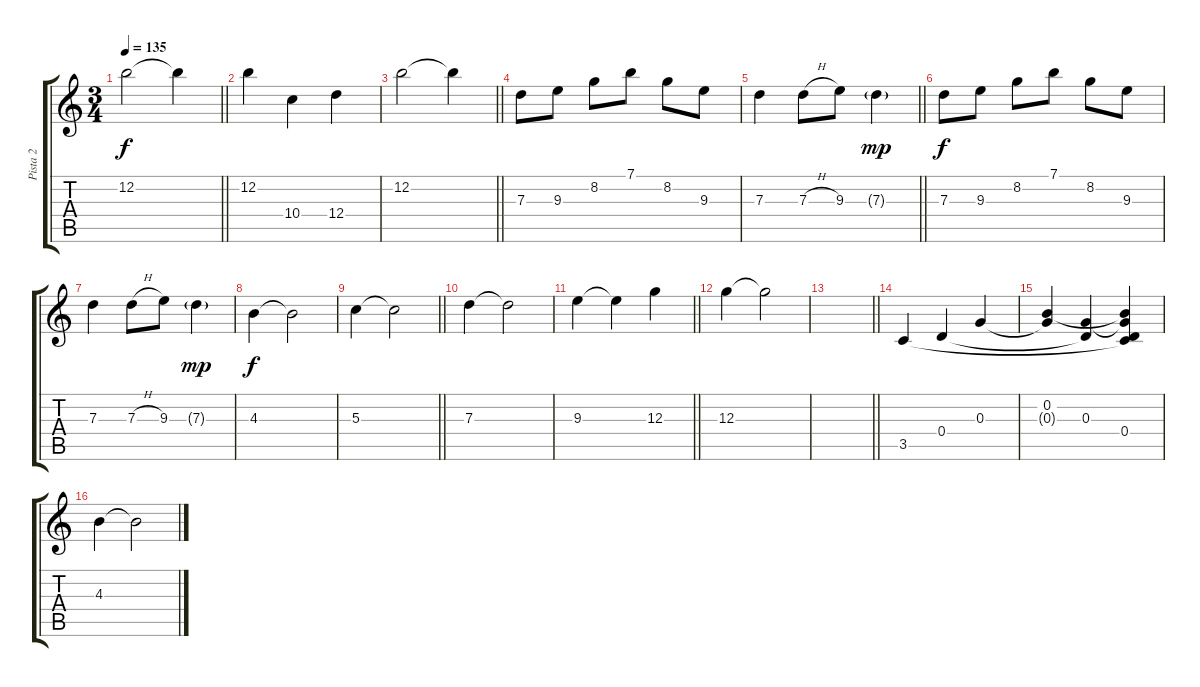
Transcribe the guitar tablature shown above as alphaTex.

\track ("Pista 2" "Pista 2") {instrument distortionguitar}
\staff {score tabs}
\tuning (E4 B3 G3 D3 A2 E2) {hide}
\ts (3 4)
\tempo 135
\clef g2
\barLineRight lightlight
\ks c
12.2.2{dy f} 12.2{t}.4 |
12.2.4 10.4.4 12.4.4 |
\barLineRight lightlight
12.2.2 12.2{t}.4 |
7.3.8 9.3.8 8.2.8 7.1.8 8.2.8 9.3.8 |
\barLineRight lightlight
7.3.4 7.3{h}.8 9.3.8 7.3{g}.4{dy mp} |
7.3.8{dy f} 9.3.8 8.2.8 7.1.8 8.2.8 9.3.8 |
7.3.4 7.3{h}.8 9.3.8 7.3{g}.4{dy mp} |
4.3.4{dy f} 4.3{t}.2 |
\barLineRight lightlight
5.3.4 5.3{t}.2 |
7.3.4 7.3{t}.2 |
\barLineRight lightlight
9.3.4 9.3{t}.4 12.3.4 |
12.3.4 12.3{t}.2 |
\barLineRight lightlight
|
3.5.4 0.4.4 0.3.4 |
(0.2 0.3{t}).4 (0.3 0.4{t}).4 (0.2{t} 0.3{t} 0.4 3.5{t}).4 |
4.3.4 4.3{t}.2
